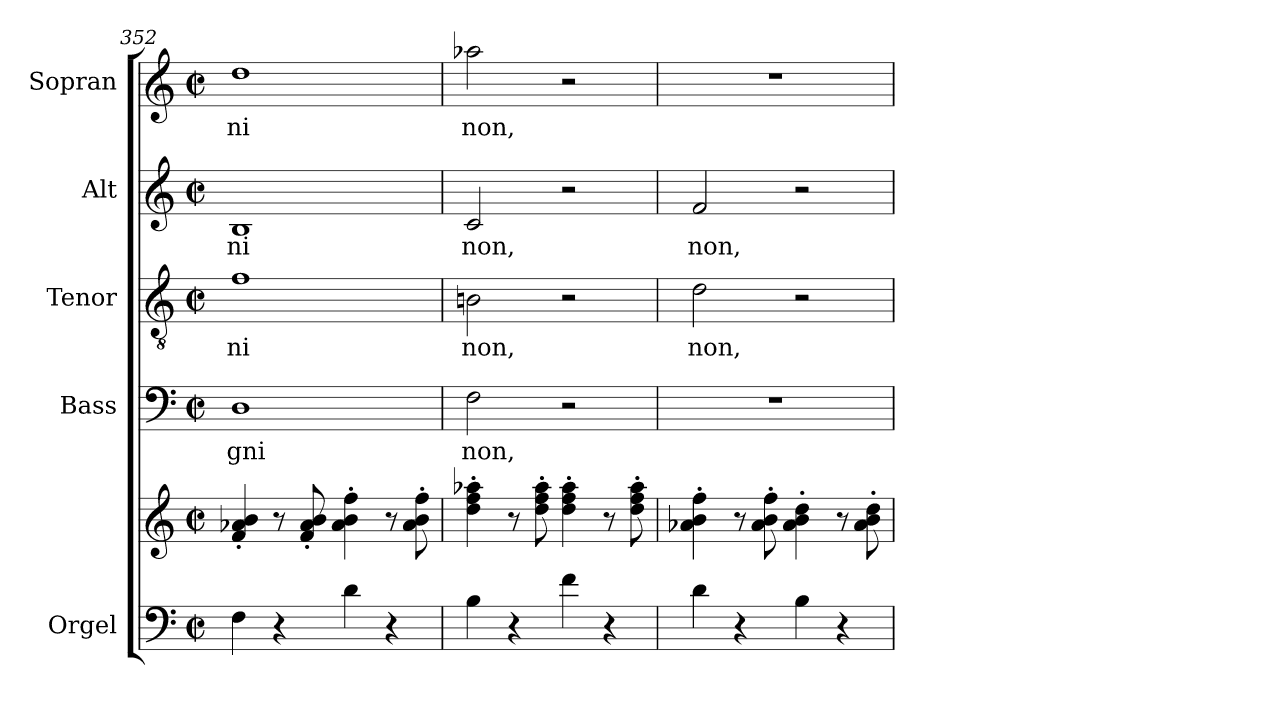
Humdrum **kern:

**kern	**kern	**kern	**text	**kern	**text	**kern	**text	**kern	**text
*part5	*part5	*part4	*part4	*part3	*part3	*part2	*part2	*part1	*part1
*staff6	*staff5	*staff4	*staff4	*staff3	*staff3	*staff2	*staff2	*staff1	*staff1
*I"Orgel	*	*I"Bass	*	*I"Tenor	*	*I"Alt	*	*I"Sopran	*
*I'Org.	*	*I'B.	*	*I'T.	*	*I'A.	*	*I'S.	*
*clefF4	*clefG2	*clefF4	*	*clefGv2	*	*clefG2	*	*clefG2	*
*k[]	*k[]	*k[]	*	*k[]	*	*k[]	*	*k[]	*
*C:	*C:	*C:	*	*C:	*	*C:	*	*C:	*
*M2/2	*M2/2	*M2/2	*	*M2/2	*	*M2/2	*	*M2/2	*
*met(c|)	*met(c|)	*met(c|)	*	*met(c|)	*	*met(c|)	*	*met(c|)	*
=352	=352	=352	=352	=352	=352	=352	=352	=352	=352
!	!	!	!LO:LY:b	!	!LO:LY:b	!	!LO:LY:b	!	!LO:LY:b
4F\	4f/'< 4a-X/'< 4b/'<	1D	-gni	1f	-ni	1B	-ni	1dd	-ni
4r	8r	.	.	.	.	.	.	.	.
.	8f/'< 8a-/'< 8b/'<	.	.	.	.	.	.	.	.
4d\	4a-\'> 4b\'> 4ff\'>	.	.	.	.	.	.	.	.
4r	8r	.	.	.	.	.	.	.	.
.	8a-\'> 8b\'> 8ff\'>	.	.	.	.	.	.	.	.
=353	=353	=353	=353	=353	=353	=353	=353	=353	=353
!	!	!	!LO:LY:b	!	!LO:LY:b	!	!LO:LY:b	!	!LO:LY:b
4B\	4dd\'> 4ff\'> 4aa-X\'>	2F\	non,	2Bn\	non,	2c/	non,	2aa-X\	non,
4r	8r	.	.	.	.	.	.	.	.
.	8dd\'> 8ff\'> 8aa-\'>	.	.	.	.	.	.	.	.
4f\	4dd\'> 4ff\'> 4aa-\'>	2r	.	2r	.	2r	.	2r	.
4r	8r	.	.	.	.	.	.	.	.
.	8dd\'> 8ff\'> 8aa-\'>	.	.	.	.	.	.	.	.
=354	=354	=354	=354	=354	=354	=354	=354	=354	=354
!	!	!	!	!	!LO:LY:b	!	!LO:LY:b	!	!
4d\	4a-X\'> 4b\'> 4ff\'>	1r	.	2d\	non,	2f/	non,	1r	.
4r	8r	.	.	.	.	.	.	.	.
.	8a-\'> 8b\'> 8ff\'>	.	.	.	.	.	.	.	.
4B\	4a-\'> 4b\'> 4dd\'>	.	.	2r	.	2r	.	.	.
4r	8r	.	.	.	.	.	.	.	.
.	8a-\'> 8b\'> 8dd\'>	.	.	.	.	.	.	.	.
=	=	=	=	=	=	=	=	=	=
*-	*-	*-	*-	*-	*-	*-	*-	*-	*-
